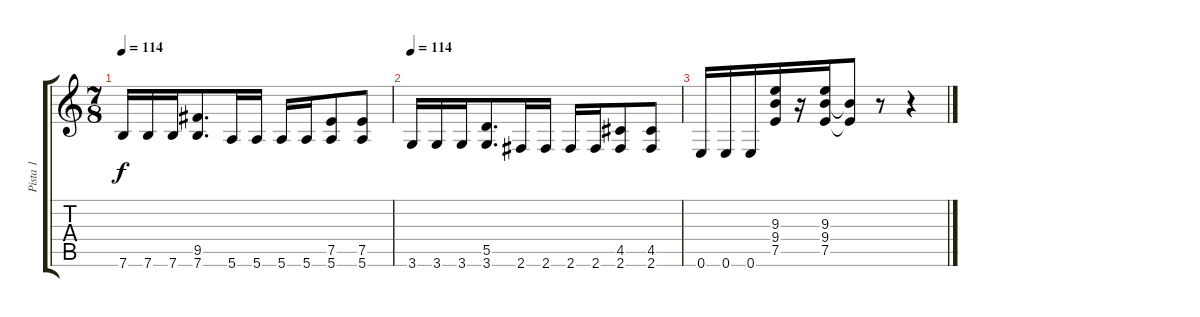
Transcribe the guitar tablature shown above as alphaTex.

\track ("Pista 1" "Pista 1") {instrument overdrivenguitar}
\staff {score tabs}
\tuning (E4 B3 G3 D3 A2 E2) {hide}
\ts (7 8)
\tempo 114
\clef g2
\ks c
7.6.16{dy f} 7.6.16 7.6.16 (9.5 7.6).8{d} 5.6.16 5.6.16 5.6.16 5.6.16 (7.5 5.6).8 (7.5 5.6).8 |
\tempo 114
3.6.16 3.6.16 3.6.16 (5.5 3.6).8{d} 2.6.16 2.6.16 2.6.16 2.6.16 (4.5 2.6).8 (4.5 2.6).8 |
0.6.16 0.6.16 0.6.16 (9.3 9.4 7.5).16 r.16 (9.3 9.4 7.5).16 (9.4{t} 7.5{t}).8 r.8 r.4
